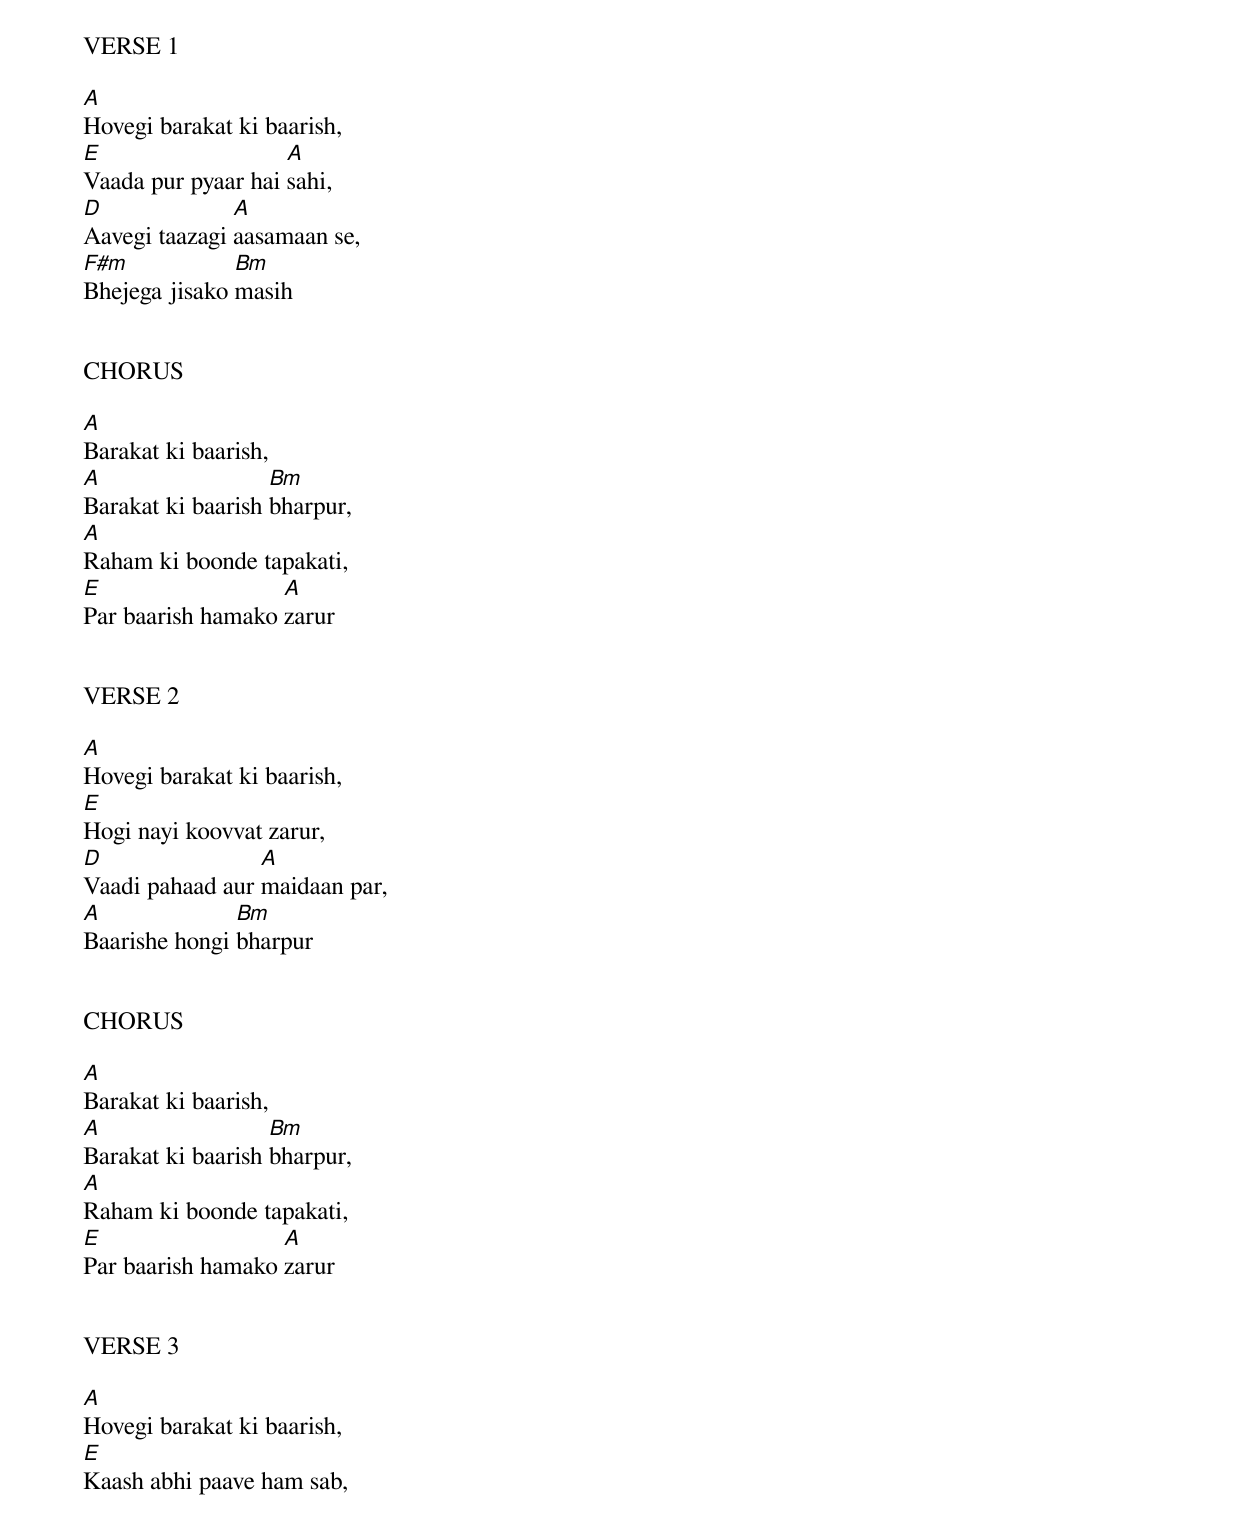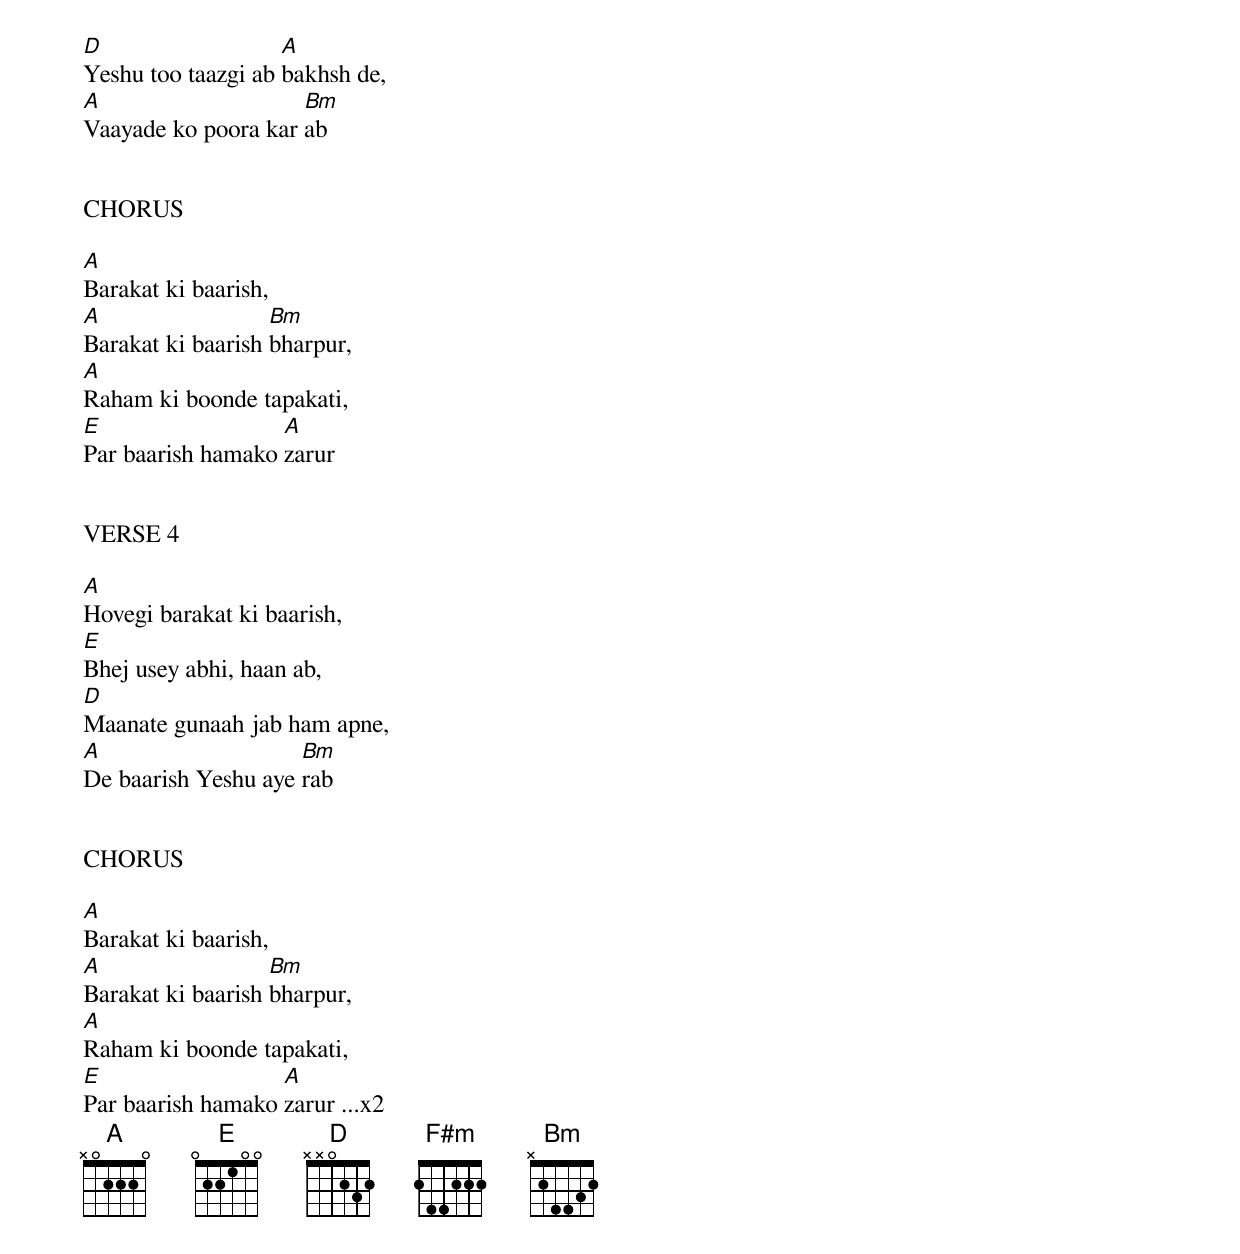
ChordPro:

VERSE 1

[A]Hovegi barakat ki baarish,
[E]Vaada pur pyaar hai [A]sahi,
[D]Aavegi taazagi [A]aasamaan se,
[F#m]Bhejega jisako [Bm]masih


CHORUS

[A]Barakat ki baarish,
[A]Barakat ki baarish [Bm]bharpur,
[A]Raham ki boonde tapakati,
[E]Par baarish hamako [A]zarur


VERSE 2

[A]Hovegi barakat ki baarish,
[E]Hogi nayi koovvat zarur,
[D]Vaadi pahaad aur [A]maidaan par,
[A]Baarishe hongi [Bm]bharpur


CHORUS

[A]Barakat ki baarish,
[A]Barakat ki baarish [Bm]bharpur,
[A]Raham ki boonde tapakati,
[E]Par baarish hamako [A]zarur


VERSE 3

[A]Hovegi barakat ki baarish,
[E]Kaash abhi paave ham sab,
[D]Yeshu too taazgi ab [A]bakhsh de,
[A]Vaayade ko poora kar [Bm]ab


CHORUS

[A]Barakat ki baarish,
[A]Barakat ki baarish [Bm]bharpur,
[A]Raham ki boonde tapakati,
[E]Par baarish hamako [A]zarur


VERSE 4

[A]Hovegi barakat ki baarish,
[E]Bhej usey abhi, haan ab,
[D]Maanate gunaah jab ham apne,
[A]De baarish Yeshu aye [Bm]rab


CHORUS

[A]Barakat ki baarish,
[A]Barakat ki baarish [Bm]bharpur,
[A]Raham ki boonde tapakati,
[E]Par baarish hamako [A]zarur ...x2
